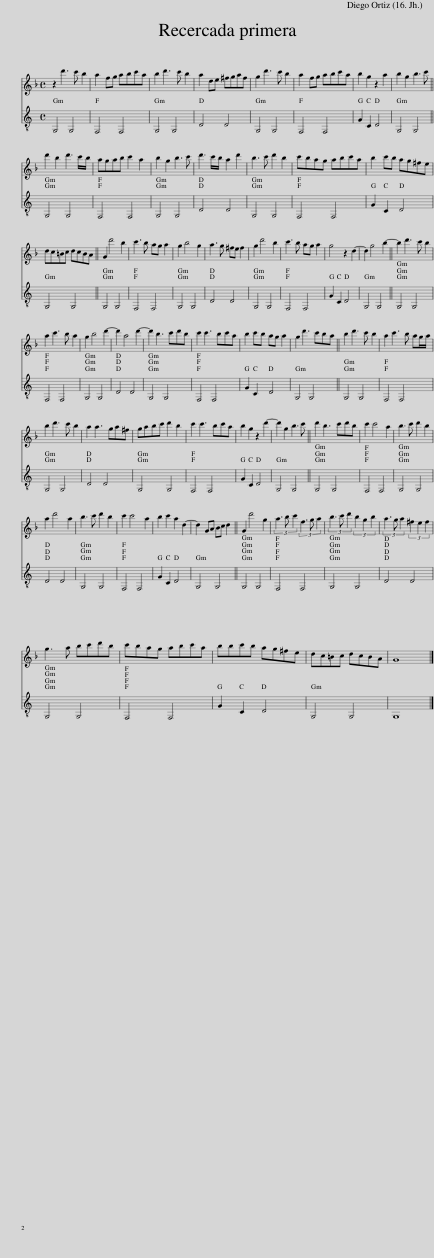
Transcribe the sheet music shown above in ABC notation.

X:1
%%score 1 2
L:1/8
M:4/4
I:linebreak $
K:F
V:1 treble
V:2 treble-8
V:1
 z2 d'3 c' b2 | a2 fg abc'a | b2 d'3 c' b2 | a2 de ^fgaf | g2 d'3 c' b2 | %5
 a2 fg abc'a | b2 g2 z2 a2 | b2 g2 b3 c' ||$ d'2 b2 d'3 c'/b/ | agab c'2 a2 | %10
 b2 g2 b3 c' | d'3 c'/b/ a2 d'2 | b3 c' d'2 b2 | c'bag abc'a | b2 c'b ag^fe |$ %15
 dc=Bc dcBA || G2 d'4 b2 | c'3 b ag a2 | g2 b4 g2 | a3 g ^fe f2 | %20
 g2 d'4 b2 | c'3 b ag a2 | g4 z2 d2- | d2 g4 b2- || b2 d'3 c' b2 |$ %25
 a2 c'3 b a2 | g2 b4 d'2- | d'2 a4 d'2- | d'2 b3 c'd'b | c'2 c'3 bc'a | %30
 b2 c'b ag a2 | g2 d'3 c'ba || b2 d'3 c' b2 | a2 c'3 b ag/a/ |$ b2 d'3 c' b2 | %35
 a2 a3 ga^f | gabc' d'2 b2 | c'2 c'3 bc'a | b2 g2 z2 d'2- | d'2 g2 b3 c' || %40
 d'2 b3 c'd'b | c'2 c'4 a2 | b3 c' d'2 b2 |$ a2 d'4 a2 | b3 c' d'2 b2 | %45
 c'2 c'4 a2 | b2 c'2 a2 d2- | d2 GA Bc d2 || G2 d'4 g2 | (3a3 b c'2 (3f3 g a2 | %50
 (3b3 c' d'2 (3b2 g2 b2 | (3a3 g a2 (3^f2 e2 f2 |$ g3 a bc'd'b | c'bag abc'a | bbc'b ag^fe | %55
 dc=Bc dcBA | G8 |] %57
V:2
[K:C] G,4 G,4 | F,4 F,4 | G,4 G,4 | D4 D4 | G,4 G,4 | %5
 F,4 F,4 | G2 C2 D4 | G,4 G,4 ||$ G,4 G,4 | F,4 F,4 | %10
 G,4 G,4 | D4 D4 | G,4 G,4 | F,4 F,4 | G2 C2 D4 |$ %15
 G,4 G,4 || G,4 G,4 | F,4 F,4 | G,4 G,4 | D4 D4 | %20
 G,4 G,4 | F,4 F,4 | G2 C2 D4 | G,4 G,4 || G,4 G,4 |$ %25
 F,4 F,4 | G,4 G,4 | D4 D4 | G,4 G,4 | F,4 F,4 | %30
 G2 C2 D4 | G,4 G,4 || G,4 G,4 | F,4 F,4 |$ G,4 G,4 | %35
 D4 D4 | G,4 G,4 | F,4 F,4 | G2 C2 D4 | G,4 G,4 || %40
 G,4 G,4 | F,4 F,4 | G,4 G,4 |$ D4 D4 | G,4 G,4 | %45
 F,4 F,4 | G2 C2 D4 | G,4 G,4 || G,4 G,4 | F,4 F,4 | %50
 G,4 G,4 | D4 D4 |$ G,4 G,4 | F,4 F,4 | G2 C2 D4 | %55
 G,4 G,4 | G,8 |] %57
